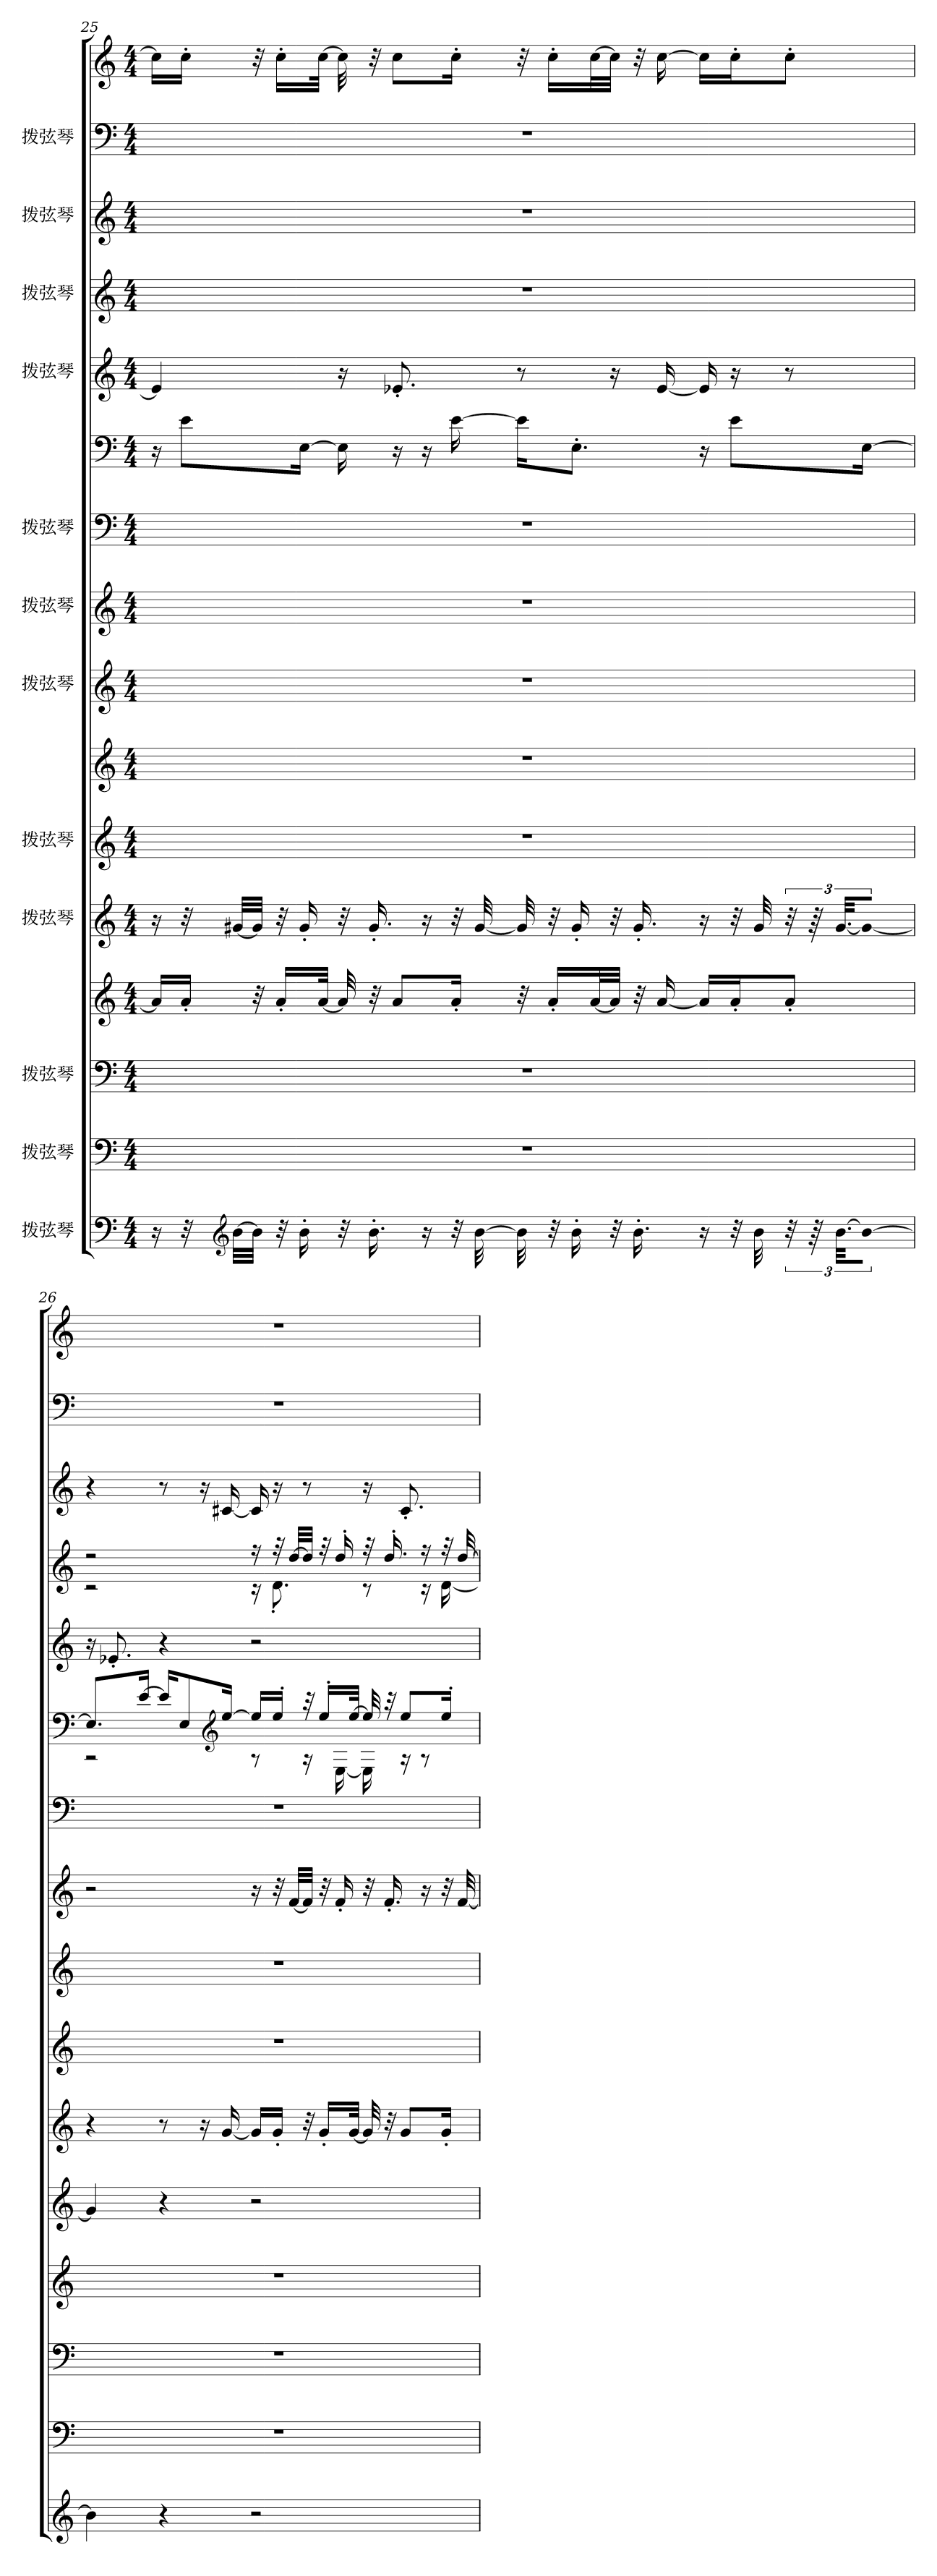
**kern	**kern	**kern	**kern	**kern	**kern	**kern	**kern	**kern	**kern	**kern	**kern	**kern	**kern	**kern	**kern
*part12	*part11	*part10	*part10	*part9	*part8	*part8	*part7	*part6	*part5	*part5	*part4	*part3	*part2	*part1	*part1
*staff16	*staff15	*staff14	*staff13	*staff12	*staff11	*staff10	*staff9	*staff8	*staff7	*staff6	*staff5	*staff4	*staff3	*staff2	*staff1
*I"拨弦琴	*I"拨弦琴	*I"拨弦琴	*	*I"拨弦琴	*I"拨弦琴	*	*I"拨弦琴	*I"拨弦琴	*I"拨弦琴	*	*I"拨弦琴	*I"拨弦琴	*I"拨弦琴	*I"拨弦琴	*
!!LO:PB:g=z
*clefF4	*clefF4	*clefF4	*clefG2	*clefG2	*clefG2	*clefG2	*clefG2	*clefG2	*clefF4	*clefF4	*clefG2	*clefG2	*clefG2	*clefF4	*clefG2
*k[]	*k[]	*k[]	*k[]	*k[]	*k[]	*k[]	*k[]	*k[]	*k[]	*k[]	*k[]	*k[]	*k[]	*k[]	*k[]
*M4/4	*M4/4	*M4/4	*M4/4	*M4/4	*M4/4	*M4/4	*M4/4	*M4/4	*M4/4	*M4/4	*M4/4	*M4/4	*M4/4	*M4/4	*M4/4
=25	=25	=25	=25	=25	=25	=25	=25	=25	=25	=25	=25	=25	=25	=25	=25
16r	1r	1r	16a/LL]	16r	1r	1r	1r	1r	1r	16r	4e-/]	1r	1r	1r	16cc\LL]
32r	.	.	16a'/JJ	32r	.	.	.	.	.	8e\L	.	.	.	.	16cc'\JJ
*clefG2	*	*	*	*	*	*	*	*	*	*	*	*	*	*	*
[32b\LLL	.	.	.	[32g#X/LLL	.	.	.	.	.	.	.	.	.	.	.
32b\JJJ]	.	.	32r	32g#/JJJ]	.	.	.	.	.	.	.	.	.	.	32r
32r	.	.	16a'/LL	32r	.	.	.	.	.	.	.	.	.	.	16cc'\LL
16b'\	.	.	.	16g#'/	.	.	.	.	.	[16E\Jk	.	.	.	.	.
.	.	.	[32a/JJk	.	.	.	.	.	.	.	.	.	.	.	[32cc\JJk
32r	.	.	32a/]	32r	.	.	.	.	.	16E\]	16r	.	.	.	32cc\]
16.b'\	.	.	32r	16.g#'/	.	.	.	.	.	.	.	.	.	.	32r
.	.	.	8a/L	.	.	.	.	.	.	16r	8.e-X'/	.	.	.	8cc\L
16r	.	.	.	16r	.	.	.	.	.	16r	.	.	.	.	.
32r	.	.	16a'/Jk	32r	.	.	.	.	.	[16e\	.	.	.	.	16cc'\Jk
[32b\	.	.	.	[32g#/	.	.	.	.	.	.	.	.	.	.	.
32b\]	.	.	32r	32g#/]	.	.	.	.	.	16e\KL]	8r	.	.	.	32r
32r	.	.	16a'/LL	32r	.	.	.	.	.	.	.	.	.	.	16cc'\LL
16b'\	.	.	.	16g#'/	.	.	.	.	.	8.E'\J	.	.	.	.	.
.	.	.	[32a/L	.	.	.	.	.	.	.	.	.	.	.	[32cc\L
32r	.	.	32a/JJJ]	32r	.	.	.	.	.	.	16r	.	.	.	32cc\JJJ]
16.b'\	.	.	32r	16.g#'/	.	.	.	.	.	.	.	.	.	.	32r
.	.	.	[16a/	.	.	.	.	.	.	.	[16e-/	.	.	.	[16cc\
16r	.	.	16a/LL]	16r	.	.	.	.	.	16r	16e-/]	.	.	.	16cc\LL]
32r	.	.	16a'/J	32r	.	.	.	.	.	8e\L	16r	.	.	.	16cc'\J
32b\	.	.	.	32g#/	.	.	.	.	.	.	.	.	.	.	.
48r	.	.	8a'/J	48r	.	.	.	.	.	.	8r	.	.	.	8cc'\J
96r	.	.	.	96r	.	.	.	.	.	.	.	.	.	.	.
[48.b\KLL	.	.	.	[48.g#/KLL	.	.	.	.	.	.	.	.	.	.	.
16b\JJ_	.	.	.	16g#/JJ_	.	.	.	.	.	[16E\Jk	.	.	.	.	.
!!LO:PB:g=z
=26	=26	=26	=26	=26	=26	=26	=26	=26	=26	=26	=26	=26	=26	=26	=26
*	*	*	*	*	*	*	*	*	*	*^	*	*^	*	*	*
4b\]	1r	1r	1r	4g#/]	4r	1r	1r	2r	1r	8.E/L]	2r	16r	2r	2r	4r	1r	1r
.	.	.	.	.	.	.	.	.	.	.	.	8.e-X'/	.	.	.	.	.
.	.	.	.	.	.	.	.	.	.	[16e/Jk	.	.	.	.	.	.	.
4r	.	.	.	4r	8r	.	.	.	.	16e/KL]	.	4r	.	.	8r	.	.
.	.	.	.	.	.	.	.	.	.	8E/	.	.	.	.	.	.	.
.	.	.	.	.	16r	.	.	.	.	.	.	.	.	.	16r	.	.
*	*	*	*	*	*	*	*	*	*	*clefG2	*	*	*	*	*	*	*
.	.	.	.	.	[16g/	.	.	.	.	[16ee/Jk	.	.	.	.	[16c#X/	.	.
2r	.	.	.	2r	16g/LL]	.	.	16r	.	16ee/LL]	8r	2r	16r	16r	16c#/]	.	.
.	.	.	.	.	16g'/JJ	.	.	32r	.	16ee'/JJ	.	.	32r	8.d'\	16r	.	.
.	.	.	.	.	.	.	.	[32f/LLL	.	.	.	.	[32dd/LLL	.	.	.	.
.	.	.	.	.	32r	.	.	32f/JJJ]	.	32r	16r	.	32dd/JJJ]	.	8r	.	.
.	.	.	.	.	16g'/LL	.	.	32r	.	16ee'/LL	.	.	32r	.	.	.	.
.	.	.	.	.	.	.	.	16f'/	.	.	[16E\	.	16dd'/	.	.	.	.
.	.	.	.	.	[32g/JJk	.	.	.	.	[32ee/JJk	.	.	.	.	.	.	.
.	.	.	.	.	32g/]	.	.	32r	.	32ee/]	16E\]	.	32r	8r	16r	.	.
.	.	.	.	.	32r	.	.	16.f'/	.	32r	.	.	16.dd'/	.	.	.	.
.	.	.	.	.	8g/L	.	.	.	.	8ee/L	16r	.	.	.	8.c#'/	.	.
.	.	.	.	.	.	.	.	16r	.	.	8r	.	16r	16r	.	.	.
.	.	.	.	.	16g'/Jk	.	.	32r	.	16ee'/Jk	.	.	32r	[16d\	.	.	.
.	.	.	.	.	.	.	.	[32f/	.	.	.	.	[32dd/	.	.	.	.
*	*	*	*	*	*	*	*	*	*	*v	*v	*	*v	*v	*	*	*
=	=	=	=	=	=	=	=	=	=	=	=	=	=	=	=
*-	*-	*-	*-	*-	*-	*-	*-	*-	*-	*-	*-	*-	*-	*-	*-
